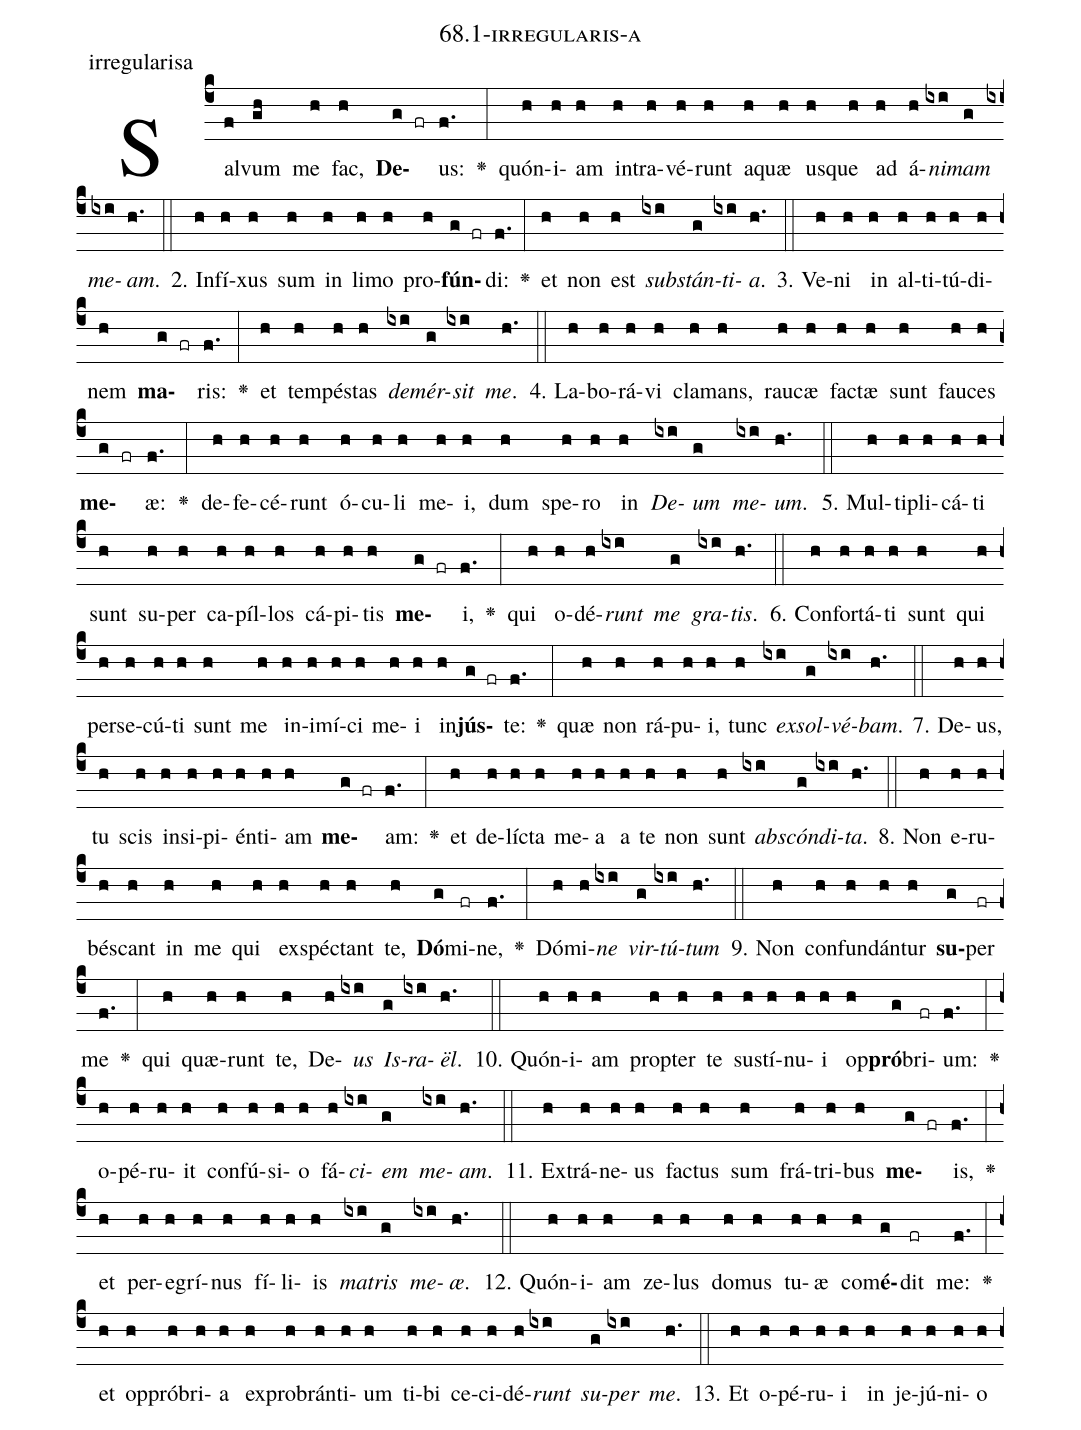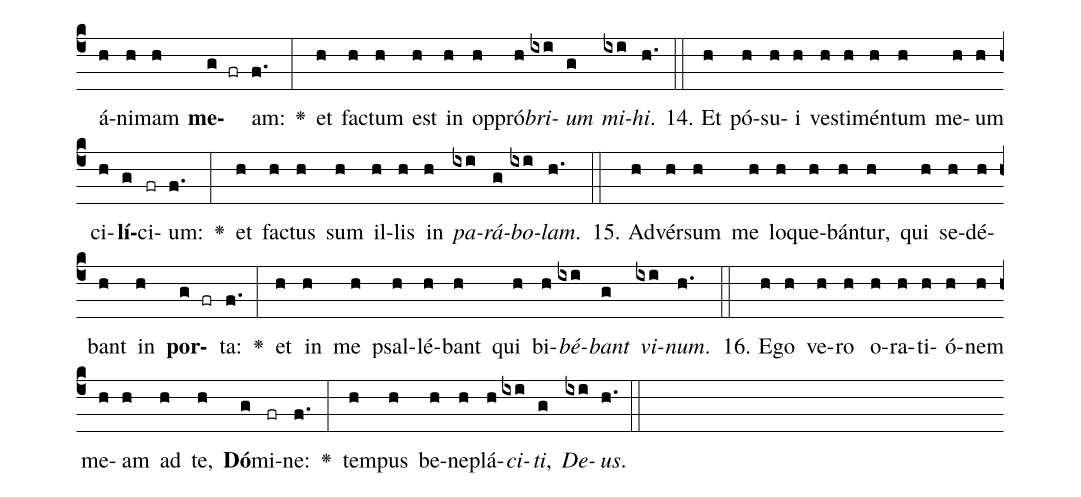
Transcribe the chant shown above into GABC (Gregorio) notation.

name: 68.1-irregularis-a;
annotation: irregularisa;
%%
(c4)Sal(f)vum(gh) me(h) fac,(h) <b>De</b>(g fr)us:(f.) <v>\greheightstar</v>(:) quón(h)i(h)am(h) in(h)tra(h)vé(h)runt(h) a(h)quæ(h) us(h)que(h) ad(h) á(h)<i>ni</i>(ixi)<i>mam</i>(g) <i>me</i>(ixi)<i>am</i>.(h.) (::)
2. In(h)fí(h)xus(h) sum(h) in(h) li(h)mo(h) pro(h)<b>fún</b>(g fr)di:(f.) <v>\greheightstar</v>(:) et(h) non(h) est(h) <i>sub</i>(ixi)<i>stán</i>(g)<i>ti</i>(ixi)<i>a</i>.(h.) (::)
3. Ve(h)ni(h) in(h) al(h)ti(h)tú(h)di(h)nem(h) <b>ma</b>(g fr)ris:(f.) <v>\greheightstar</v>(:) et(h) tem(h)pés(h)tas(h) <i>de</i>(ixi)<i>mér</i>(g)<i>sit</i>(ixi) <i>me</i>.(h.) (::)
4. La(h)bo(h)rá(h)vi(h) cla(h)mans,(h) rau(h)cæ(h) fac(h)tæ(h) sunt(h) fau(h)ces(h) <b>me</b>(g fr)æ:(f.) <v>\greheightstar</v>(:) de(h)fe(h)cé(h)runt(h) ó(h)cu(h)li(h) me(h)i,(h) dum(h) spe(h)ro(h) in(h) <i>De</i>(ixi)<i>um</i>(g) <i>me</i>(ixi)<i>um</i>.(h.) (::)
5. Mul(h)ti(h)pli(h)cá(h)ti(h) sunt(h) su(h)per(h) ca(h)píl(h)los(h) cá(h)pi(h)tis(h) <b>me</b>(g fr)i,(f.) <v>\greheightstar</v>(:) qui(h) o(h)dé(h)<i>runt</i>(ixi) <i>me</i>(g) <i>gra</i>(ixi)<i>tis</i>.(h.) (::)
6. Con(h)for(h)tá(h)ti(h) sunt(h) qui(h) per(h)se(h)cú(h)ti(h) sunt(h) me(h) in(h)i(h)mí(h)ci(h) me(h)i(h) in(h)<b>jús</b>(g fr)te:(f.) <v>\greheightstar</v>(:) quæ(h) non(h) rá(h)pu(h)i,(h) tunc(h) <i>ex</i>(ixi)<i>sol</i>(g)<i>vé</i>(ixi)<i>bam</i>.(h.) (::)
7. De(h)us,(h) tu(h) scis(h) in(h)si(h)pi(h)én(h)ti(h)am(h) <b>me</b>(g fr)am:(f.) <v>\greheightstar</v>(:) et(h) de(h)líc(h)ta(h) me(h)a(h) a(h) te(h) non(h) sunt(h) <i>abs</i>(ixi)<i>cón</i>(g)<i>di</i>(ixi)<i>ta</i>.(h.) (::)
8. Non(h) e(h)ru(h)bés(h)cant(h) in(h) me(h) qui(h) ex(h)spéc(h)tant(h) te,(h) <b>Dó</b>(g)mi(fr)ne,(f.) <v>\greheightstar</v>(:) Dó(h)mi(h)<i>ne</i>(ixi) <i>vir</i>(g)<i>tú</i>(ixi)<i>tum</i>(h.) (::)
9. Non(h) con(h)fun(h)dán(h)tur(h) <b>su</b>(g)per(fr) me(f.) <v>\greheightstar</v>(:) qui(h) quæ(h)runt(h) te,(h) De(h)<i>us</i>(ixi) <i>Is</i>(g)<i>ra</i>(ixi)<i>ël</i>.(h.) (::)
10. Quón(h)i(h)am(h) prop(h)ter(h) te(h) sus(h)tí(h)nu(h)i(h) op(h)<b>pró</b>(g)bri(fr)um:(f.) <v>\greheightstar</v>(:) o(h)pé(h)ru(h)it(h) con(h)fú(h)si(h)o(h) fá(h)<i>ci</i>(ixi)<i>em</i>(g) <i>me</i>(ixi)<i>am</i>.(h.) (::)
11. Ex(h)trá(h)ne(h)us(h) fac(h)tus(h) sum(h) frá(h)tri(h)bus(h) <b>me</b>(g fr)is,(f.) <v>\greheightstar</v>(:) et(h) per(h)e(h)grí(h)nus(h) fí(h)li(h)is(h) <i>ma</i>(ixi)<i>tris</i>(g) <i>me</i>(ixi)<i>æ</i>.(h.) (::)
12. Quón(h)i(h)am(h) ze(h)lus(h) do(h)mus(h) tu(h)æ(h) com(h)<b>é</b>(g)dit(fr) me:(f.) <v>\greheightstar</v>(:) et(h) op(h)pró(h)bri(h)a(h) ex(h)pro(h)brán(h)ti(h)um(h) ti(h)bi(h) ce(h)ci(h)dé(h)<i>runt</i>(ixi) <i>su</i>(g)<i>per</i>(ixi) <i>me</i>.(h.) (::)
13. Et(h) o(h)pé(h)ru(h)i(h) in(h) je(h)jú(h)ni(h)o(h) á(h)ni(h)mam(h) <b>me</b>(g fr)am:(f.) <v>\greheightstar</v>(:) et(h) fac(h)tum(h) est(h) in(h) op(h)pró(h)<i>bri</i>(ixi)<i>um</i>(g) <i>mi</i>(ixi)<i>hi</i>.(h.) (::)
14. Et(h) pó(h)su(h)i(h) ves(h)ti(h)mén(h)tum(h) me(h)um(h) ci(h)<b>lí</b>(g)ci(fr)um:(f.) <v>\greheightstar</v>(:) et(h) fac(h)tus(h) sum(h) il(h)lis(h) in(h) <i>pa</i>(ixi)<i>rá</i>(g)<i>bo</i>(ixi)<i>lam</i>.(h.) (::)
15. Ad(h)vér(h)sum(h) me(h) lo(h)que(h)bán(h)tur,(h) qui(h) se(h)dé(h)bant(h) in(h) <b>por</b>(g fr)ta:(f.) <v>\greheightstar</v>(:) et(h) in(h) me(h) psal(h)lé(h)bant(h) qui(h) bi(h)<i>bé</i>(ixi)<i>bant</i>(g) <i>vi</i>(ixi)<i>num</i>.(h.) (::)
16. E(h)go(h) ve(h)ro(h) o(h)ra(h)ti(h)ó(h)nem(h) me(h)am(h) ad(h) te,(h) <b>Dó</b>(g)mi(fr)ne:(f.) <v>\greheightstar</v>(:) tem(h)pus(h) be(h)ne(h)plá(h)<i>ci</i>(ixi)<i>ti</i>,(g) <i>De</i>(ixi)<i>us</i>.(h.) (::)
